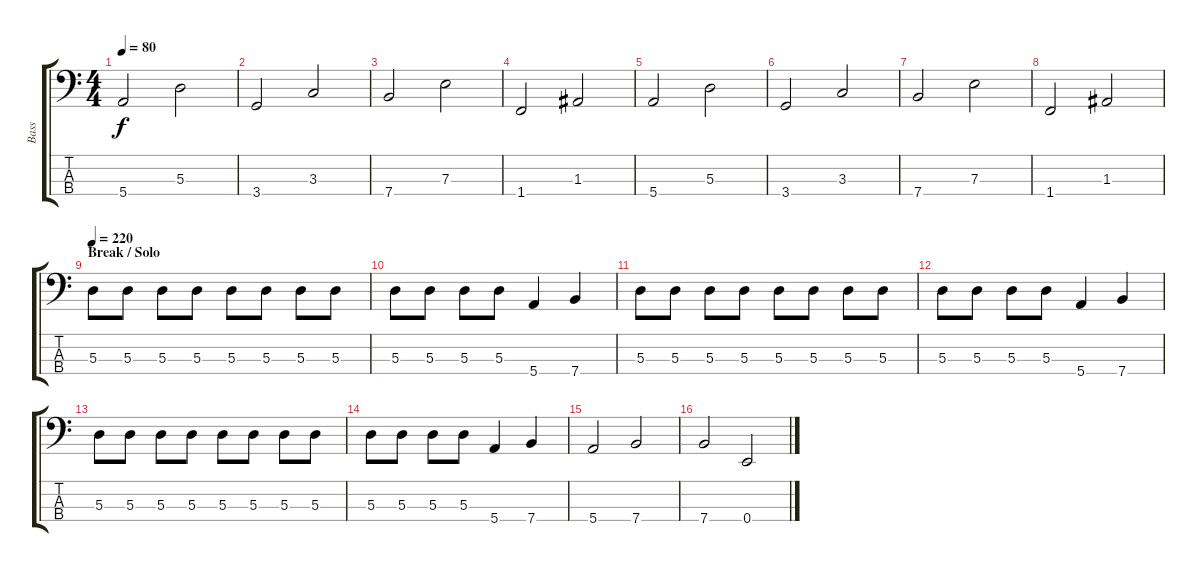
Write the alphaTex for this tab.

\track ("Bass" "Bass") {instrument electricbassfinger}
\staff {score tabs}
\tuning (G2 D2 A1 E1) {hide}
\ts (4 4)
\tempo 80
\clef f4
\ks c
5.4.2{dy f} 5.3.2 |
3.4.2 3.3.2 |
7.4.2 7.3.2 |
1.4.2 1.3.2 |
5.4.2 5.3.2 |
3.4.2 3.3.2 |
7.4.2 7.3.2 |
1.4.2 1.3.2 |
\section ("" "Break / Solo")
\tempo 220
5.3.8 5.3.8 5.3.8 5.3.8 5.3.8 5.3.8 5.3.8 5.3.8 |
5.3.8 5.3.8 5.3.8 5.3.8 5.4.4 7.4.4 |
5.3.8 5.3.8 5.3.8 5.3.8 5.3.8 5.3.8 5.3.8 5.3.8 |
5.3.8 5.3.8 5.3.8 5.3.8 5.4.4 7.4.4 |
5.3.8 5.3.8 5.3.8 5.3.8 5.3.8 5.3.8 5.3.8 5.3.8 |
5.3.8 5.3.8 5.3.8 5.3.8 5.4.4 7.4.4 |
5.4.2 7.4.2 |
7.4.2 0.4.2
